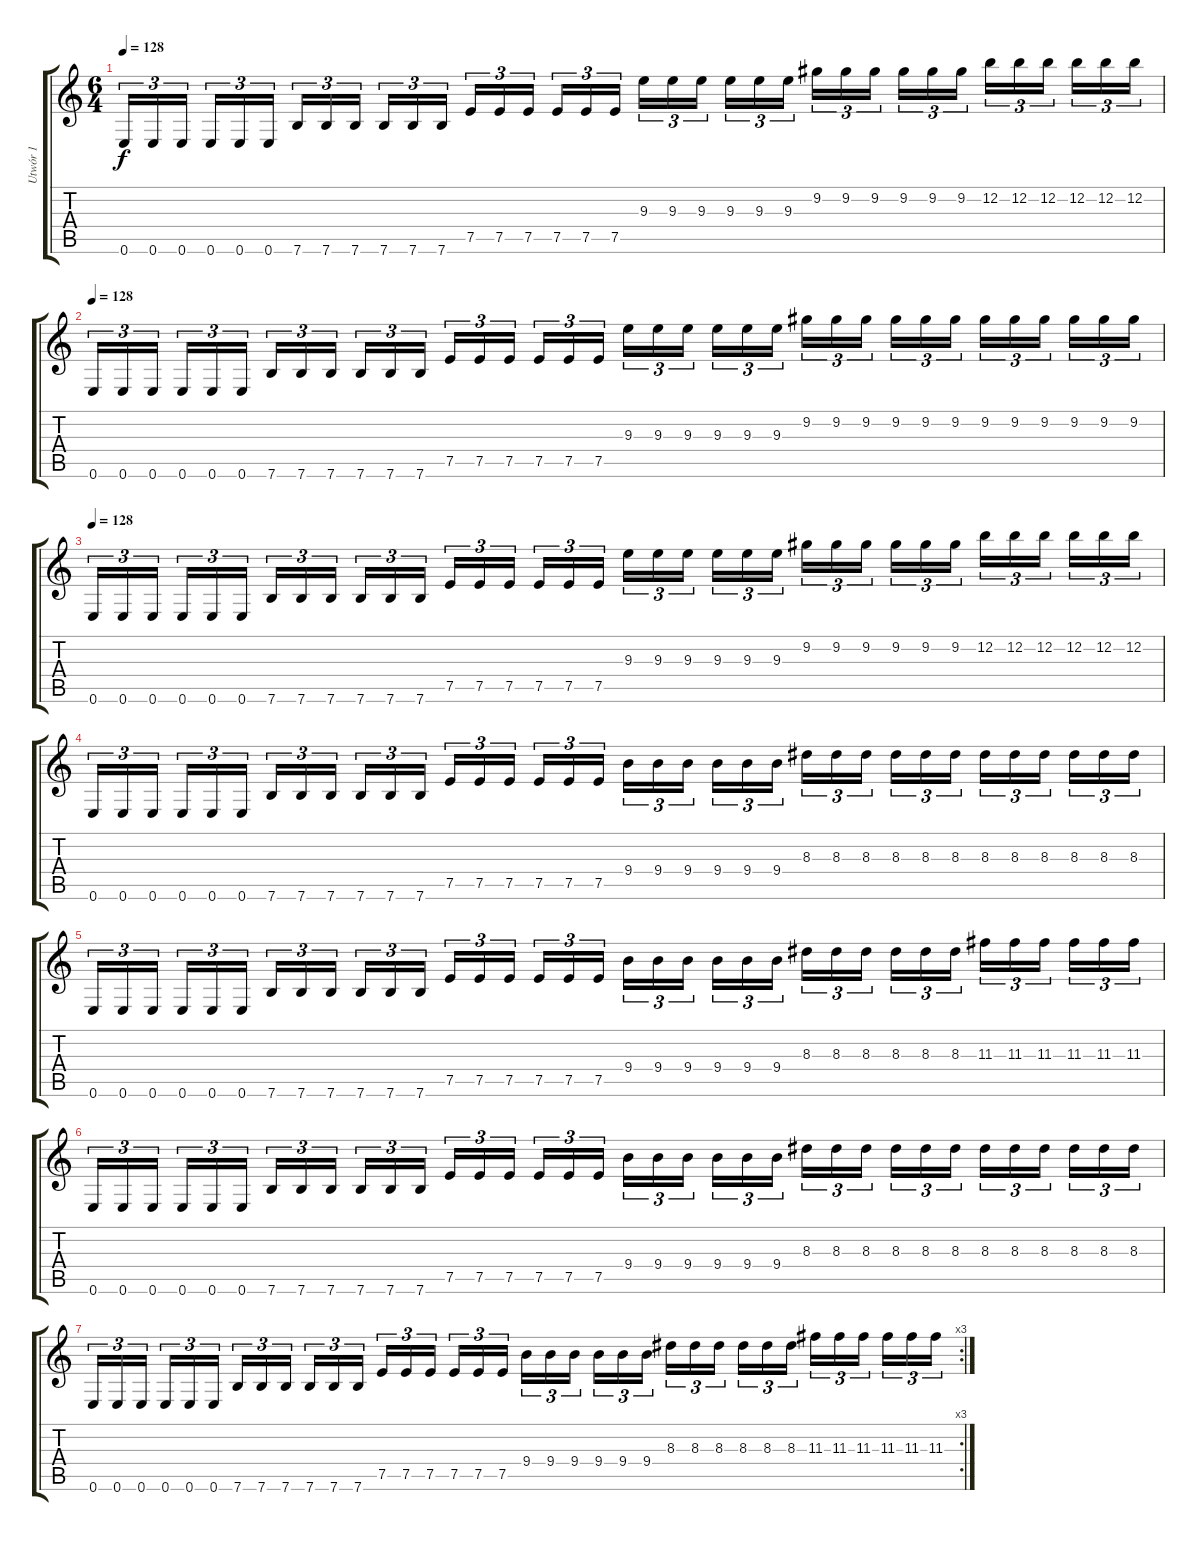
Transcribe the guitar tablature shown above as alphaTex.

\track ("Utwór 1" "Utwór 1") {instrument overdrivenguitar}
\staff {score tabs}
\tuning (E4 B3 G3 D3 A2 E2) {hide}
\ts (6 4)
\tempo 128
\clef g2
\ks c
0.6.16{tu (3 2) dy f} 0.6.16{tu (3 2)} 0.6.16{tu (3 2)} 0.6.16{tu (3 2)} 0.6.16{tu (3 2)} 0.6.16{tu (3 2)} 7.6.16{tu (3 2)} 7.6.16{tu (3 2)} 7.6.16{tu (3 2)} 7.6.16{tu (3 2)} 7.6.16{tu (3 2)} 7.6.16{tu (3 2)} 7.5.16{tu (3 2)} 7.5.16{tu (3 2)} 7.5.16{tu (3 2)} 7.5.16{tu (3 2)} 7.5.16{tu (3 2)} 7.5.16{tu (3 2)} 9.3.16{tu (3 2)} 9.3.16{tu (3 2)} 9.3.16{tu (3 2)} 9.3.16{tu (3 2)} 9.3.16{tu (3 2)} 9.3.16{tu (3 2)} 9.2.16{tu (3 2)} 9.2.16{tu (3 2)} 9.2.16{tu (3 2)} 9.2.16{tu (3 2)} 9.2.16{tu (3 2)} 9.2.16{tu (3 2)} 12.2.16{tu (3 2)} 12.2.16{tu (3 2)} 12.2.16{tu (3 2)} 12.2.16{tu (3 2)} 12.2.16{tu (3 2)} 12.2.16{tu (3 2)} |
\tempo 128
0.6.16{tu (3 2)} 0.6.16{tu (3 2)} 0.6.16{tu (3 2)} 0.6.16{tu (3 2)} 0.6.16{tu (3 2)} 0.6.16{tu (3 2)} 7.6.16{tu (3 2)} 7.6.16{tu (3 2)} 7.6.16{tu (3 2)} 7.6.16{tu (3 2)} 7.6.16{tu (3 2)} 7.6.16{tu (3 2)} 7.5.16{tu (3 2)} 7.5.16{tu (3 2)} 7.5.16{tu (3 2)} 7.5.16{tu (3 2)} 7.5.16{tu (3 2)} 7.5.16{tu (3 2)} 9.3.16{tu (3 2)} 9.3.16{tu (3 2)} 9.3.16{tu (3 2)} 9.3.16{tu (3 2)} 9.3.16{tu (3 2)} 9.3.16{tu (3 2)} 9.2.16{tu (3 2)} 9.2.16{tu (3 2)} 9.2.16{tu (3 2)} 9.2.16{tu (3 2)} 9.2.16{tu (3 2)} 9.2.16{tu (3 2)} 9.2.16{tu (3 2)} 9.2.16{tu (3 2)} 9.2.16{tu (3 2)} 9.2.16{tu (3 2)} 9.2.16{tu (3 2)} 9.2.16{tu (3 2)} |
\tempo 128
0.6.16{tu (3 2)} 0.6.16{tu (3 2)} 0.6.16{tu (3 2)} 0.6.16{tu (3 2)} 0.6.16{tu (3 2)} 0.6.16{tu (3 2)} 7.6.16{tu (3 2)} 7.6.16{tu (3 2)} 7.6.16{tu (3 2)} 7.6.16{tu (3 2)} 7.6.16{tu (3 2)} 7.6.16{tu (3 2)} 7.5.16{tu (3 2)} 7.5.16{tu (3 2)} 7.5.16{tu (3 2)} 7.5.16{tu (3 2)} 7.5.16{tu (3 2)} 7.5.16{tu (3 2)} 9.3.16{tu (3 2)} 9.3.16{tu (3 2)} 9.3.16{tu (3 2)} 9.3.16{tu (3 2)} 9.3.16{tu (3 2)} 9.3.16{tu (3 2)} 9.2.16{tu (3 2)} 9.2.16{tu (3 2)} 9.2.16{tu (3 2)} 9.2.16{tu (3 2)} 9.2.16{tu (3 2)} 9.2.16{tu (3 2)} 12.2.16{tu (3 2)} 12.2.16{tu (3 2)} 12.2.16{tu (3 2)} 12.2.16{tu (3 2)} 12.2.16{tu (3 2)} 12.2.16{tu (3 2)} |
0.6.16{tu (3 2)} 0.6.16{tu (3 2)} 0.6.16{tu (3 2)} 0.6.16{tu (3 2)} 0.6.16{tu (3 2)} 0.6.16{tu (3 2)} 7.6.16{tu (3 2)} 7.6.16{tu (3 2)} 7.6.16{tu (3 2)} 7.6.16{tu (3 2)} 7.6.16{tu (3 2)} 7.6.16{tu (3 2)} 7.5.16{tu (3 2)} 7.5.16{tu (3 2)} 7.5.16{tu (3 2)} 7.5.16{tu (3 2)} 7.5.16{tu (3 2)} 7.5.16{tu (3 2)} 9.4.16{tu (3 2)} 9.4.16{tu (3 2)} 9.4.16{tu (3 2)} 9.4.16{tu (3 2)} 9.4.16{tu (3 2)} 9.4.16{tu (3 2)} 8.3.16{tu (3 2)} 8.3.16{tu (3 2)} 8.3.16{tu (3 2)} 8.3.16{tu (3 2)} 8.3.16{tu (3 2)} 8.3.16{tu (3 2)} 8.3.16{tu (3 2)} 8.3.16{tu (3 2)} 8.3.16{tu (3 2)} 8.3.16{tu (3 2)} 8.3.16{tu (3 2)} 8.3.16{tu (3 2)} |
0.6.16{tu (3 2)} 0.6.16{tu (3 2)} 0.6.16{tu (3 2)} 0.6.16{tu (3 2)} 0.6.16{tu (3 2)} 0.6.16{tu (3 2)} 7.6.16{tu (3 2)} 7.6.16{tu (3 2)} 7.6.16{tu (3 2)} 7.6.16{tu (3 2)} 7.6.16{tu (3 2)} 7.6.16{tu (3 2)} 7.5.16{tu (3 2)} 7.5.16{tu (3 2)} 7.5.16{tu (3 2)} 7.5.16{tu (3 2)} 7.5.16{tu (3 2)} 7.5.16{tu (3 2)} 9.4.16{tu (3 2)} 9.4.16{tu (3 2)} 9.4.16{tu (3 2)} 9.4.16{tu (3 2)} 9.4.16{tu (3 2)} 9.4.16{tu (3 2)} 8.3.16{tu (3 2)} 8.3.16{tu (3 2)} 8.3.16{tu (3 2)} 8.3.16{tu (3 2)} 8.3.16{tu (3 2)} 8.3.16{tu (3 2)} 11.3.16{tu (3 2)} 11.3.16{tu (3 2)} 11.3.16{tu (3 2)} 11.3.16{tu (3 2)} 11.3.16{tu (3 2)} 11.3.16{tu (3 2)} |
0.6.16{tu (3 2)} 0.6.16{tu (3 2)} 0.6.16{tu (3 2)} 0.6.16{tu (3 2)} 0.6.16{tu (3 2)} 0.6.16{tu (3 2)} 7.6.16{tu (3 2)} 7.6.16{tu (3 2)} 7.6.16{tu (3 2)} 7.6.16{tu (3 2)} 7.6.16{tu (3 2)} 7.6.16{tu (3 2)} 7.5.16{tu (3 2)} 7.5.16{tu (3 2)} 7.5.16{tu (3 2)} 7.5.16{tu (3 2)} 7.5.16{tu (3 2)} 7.5.16{tu (3 2)} 9.4.16{tu (3 2)} 9.4.16{tu (3 2)} 9.4.16{tu (3 2)} 9.4.16{tu (3 2)} 9.4.16{tu (3 2)} 9.4.16{tu (3 2)} 8.3.16{tu (3 2)} 8.3.16{tu (3 2)} 8.3.16{tu (3 2)} 8.3.16{tu (3 2)} 8.3.16{tu (3 2)} 8.3.16{tu (3 2)} 8.3.16{tu (3 2)} 8.3.16{tu (3 2)} 8.3.16{tu (3 2)} 8.3.16{tu (3 2)} 8.3.16{tu (3 2)} 8.3.16{tu (3 2)} |
\rc 3
0.6.16{tu (3 2)} 0.6.16{tu (3 2)} 0.6.16{tu (3 2)} 0.6.16{tu (3 2)} 0.6.16{tu (3 2)} 0.6.16{tu (3 2)} 7.6.16{tu (3 2)} 7.6.16{tu (3 2)} 7.6.16{tu (3 2)} 7.6.16{tu (3 2)} 7.6.16{tu (3 2)} 7.6.16{tu (3 2)} 7.5.16{tu (3 2)} 7.5.16{tu (3 2)} 7.5.16{tu (3 2)} 7.5.16{tu (3 2)} 7.5.16{tu (3 2)} 7.5.16{tu (3 2)} 9.4.16{tu (3 2)} 9.4.16{tu (3 2)} 9.4.16{tu (3 2)} 9.4.16{tu (3 2)} 9.4.16{tu (3 2)} 9.4.16{tu (3 2)} 8.3.16{tu (3 2)} 8.3.16{tu (3 2)} 8.3.16{tu (3 2)} 8.3.16{tu (3 2)} 8.3.16{tu (3 2)} 8.3.16{tu (3 2)} 11.3.16{tu (3 2)} 11.3.16{tu (3 2)} 11.3.16{tu (3 2)} 11.3.16{tu (3 2)} 11.3.16{tu (3 2)} 11.3.16{tu (3 2)}
